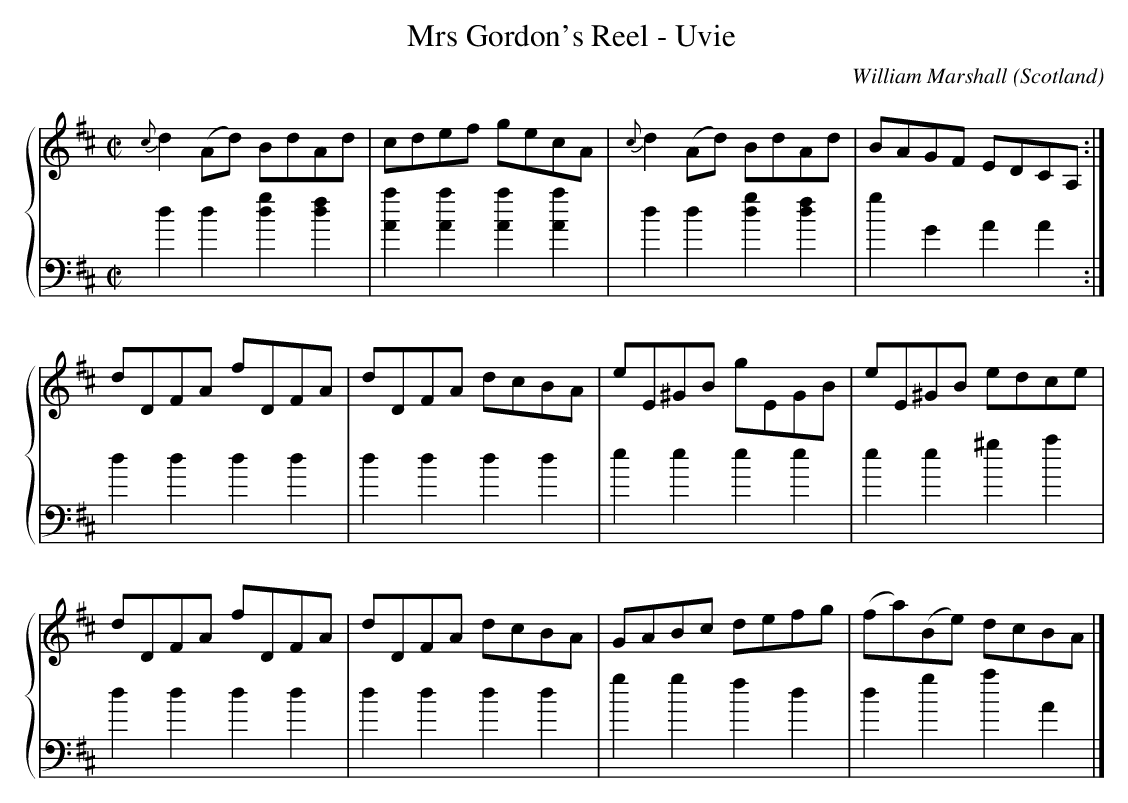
X:1
T:Mrs Gordon's Reel - Uvie
C:William Marshall
L:1/8
M:C|
O:Scotland
K:D
%%staves {1 2}
V:1
{c}d2 (Ad) BdAd | cdef gecA | {c}d2 (Ad) BdAd | BAGF EDCA, :|
dDFA fDFA | dDFA dcBA | eE^GB gEGB | eE^GB edce |
dDFA fDFA | dDFA dcBA | GABc defg | (fa)(Be) dcBA |]
V:2 clef=bass
L:1/4
dd[dg][df] | [Aa][Aa][Aa][Aa] | dd[dg][df] | gGAA :| \
dddd | dddd | eeee | ee^ga | dddd | dddd | ggfd | dgaA |]
